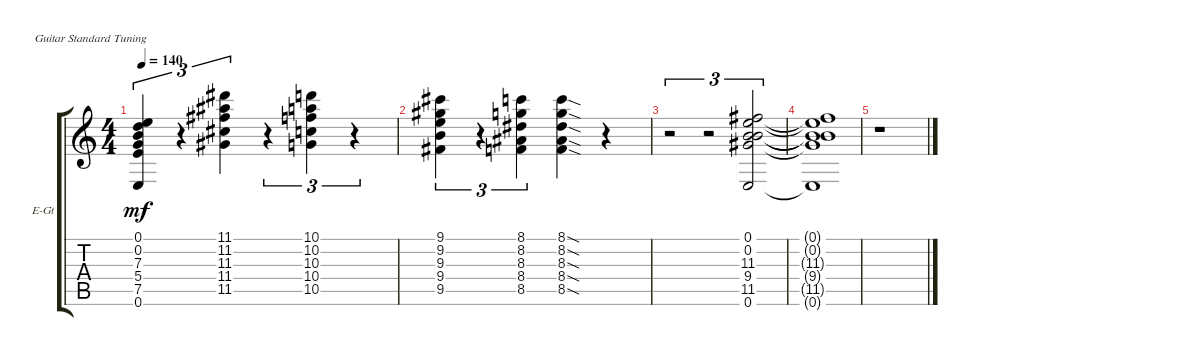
\bracketExtendMode groupsimilarinstruments
\firstSystemTrackNameOrientation horizontal
\otherSystemsTrackNameOrientation horizontal
\track ("Track 1" "E-Gt") {instrument overdrivenguitar}
\staff {score tabs}
\tuning (E4 B3 G3 D3 A2 E2)
\ts (4 4)
\tempo 140
\clef g2
\ks c
(0.1 0.2 7.3 5.4 7.5 0.6).4{tu (3 2) dy mf} r.4{tu (3 2)} (11.1 11.2 11.3 11.4 11.5).4{tu (3 2)} r.4{tu (3 2)} (10.1 10.2 10.3 10.4 10.5).4{tu (3 2)} r.4{tu (3 2)} |
(9.1 9.2 9.3 9.4 9.5).4{tu (3 2)} r.4{tu (3 2)} (8.1 8.2 8.3 8.4 8.5).4{tu (3 2)} (8.1{sod} 8.2{sod} 8.3{sod} 8.4{sod} 8.5{sod}).4 r.4 |
r.2{tu (3 2)} r.2{tu (3 2)} (0.1 0.2 11.3 9.4 11.5 0.6).2{tu (3 2)} |
(0.1{t} 0.2{t} 11.3{t} 9.4{t} 11.5{t} 0.6{t}).1 |
r.1
